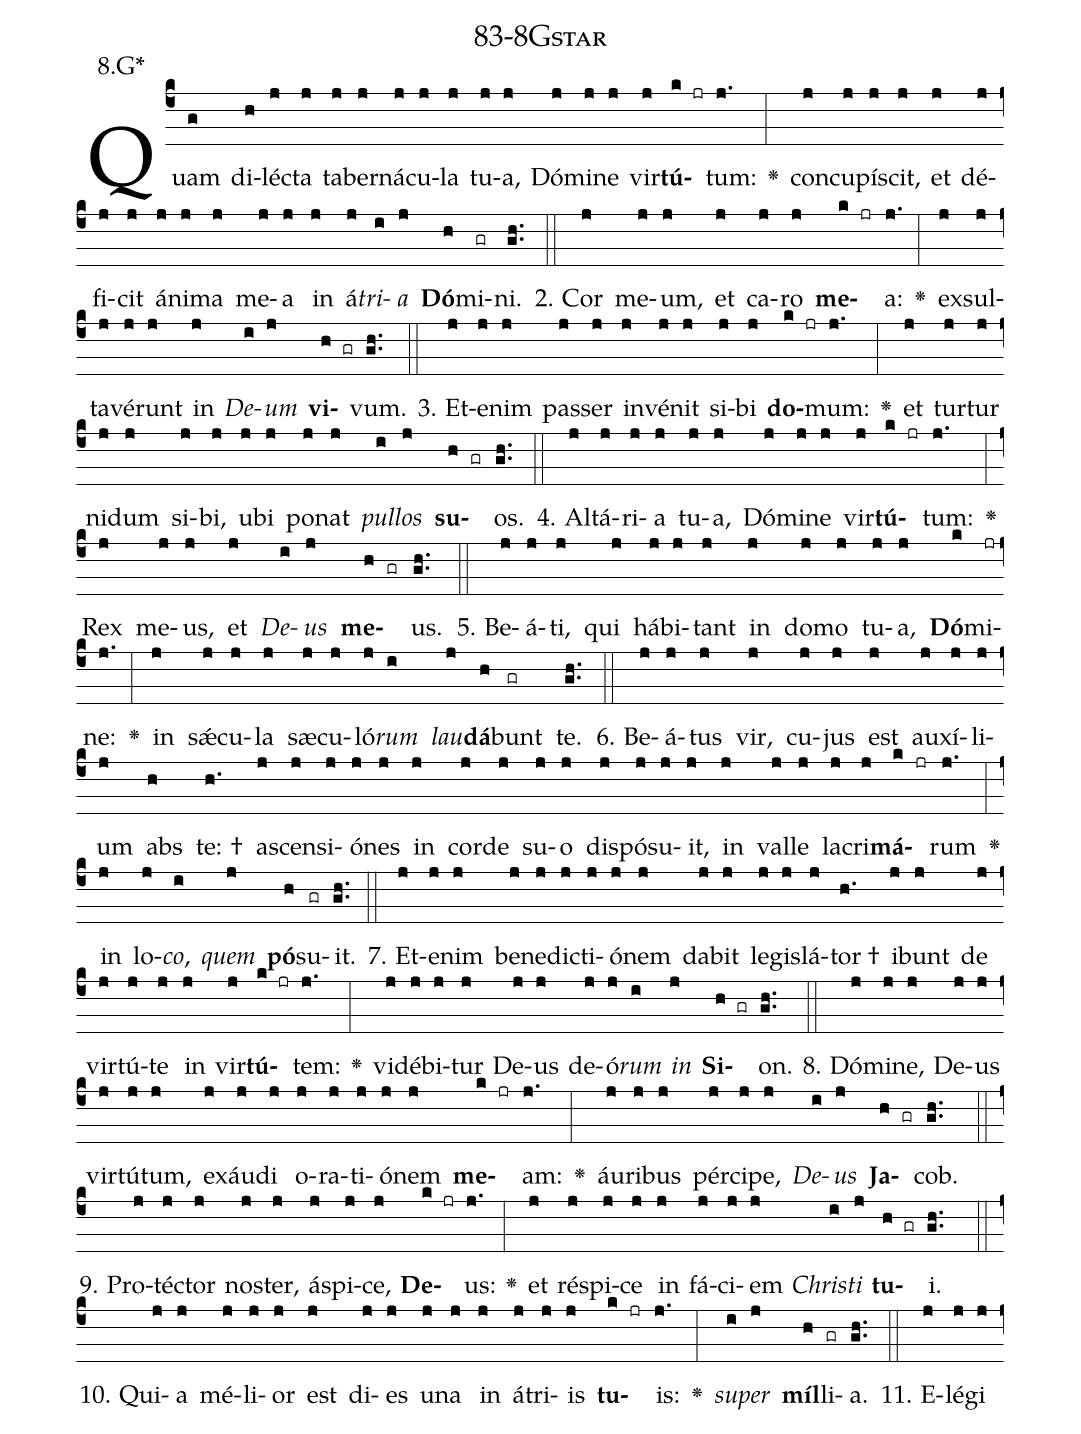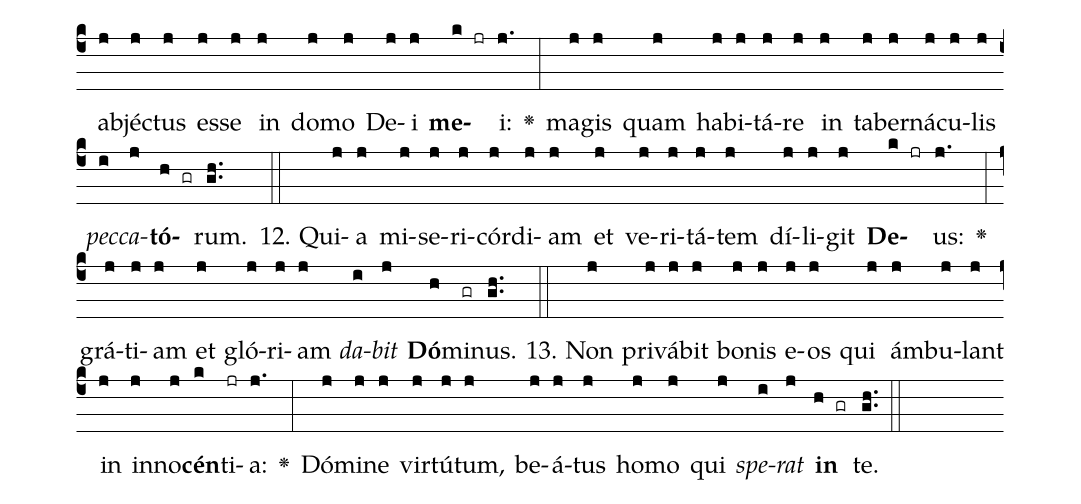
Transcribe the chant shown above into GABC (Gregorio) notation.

name: 83-8Gstar;
annotation: 8.G*;
%%
(c4)Quam(g) di(h)léc(j)ta(j) ta(j)ber(j)ná(j)cu(j)la(j) tu(j)a,(j) Dó(j)mi(j)ne(j) vir(j)<b>tú</b>(k jr)tum:(j.) <v>\greheightstar</v>(:) con(j)cu(j)pí(j)scit,(j) et(j) dé(j)fi(j)cit(j) á(j)ni(j)ma(j) me(j)a(j) in(j) á(j)<i>tri</i>(i)<i>a</i>(j) <b>Dó</b>(h)mi(gr)ni.(gh..) (::)
2. Cor(j) me(j)um,(j) et(j) ca(j)ro(j) <b>me</b>(k jr)a:(j.) <v>\greheightstar</v>(:) ex(j)sul(j)ta(j)vé(j)runt(j) in(j) <i>De</i>(i)<i>um</i>(j) <b>vi</b>(h gr)vum.(gh..) (::)
3. Et(j)e(j)nim(j) pas(j)ser(j) in(j)vé(j)nit(j) si(j)bi(j) <b>do</b>(k jr)mum:(j.) <v>\greheightstar</v>(:) et(j) tur(j)tur(j) ni(j)dum(j) si(j)bi,(j) u(j)bi(j) po(j)nat(j) <i>pul</i>(i)<i>los</i>(j) <b>su</b>(h gr)os.(gh..) (::)
4. Al(j)tá(j)ri(j)a(j) tu(j)a,(j) Dó(j)mi(j)ne(j) vir(j)<b>tú</b>(k jr)tum:(j.) <v>\greheightstar</v>(:) Rex(j) me(j)us,(j) et(j) <i>De</i>(i)<i>us</i>(j) <b>me</b>(h gr)us.(gh..) (::)
5. Be(j)á(j)ti,(j) qui(j) há(j)bi(j)tant(j) in(j) do(j)mo(j) tu(j)a,(j) <b>Dó</b>(k)mi(jr)ne:(j.) <v>\greheightstar</v>(:) in(j) sǽ(j)cu(j)la(j) sæ(j)cu(j)ló(j)<i>rum</i>(i) <i>lau</i>(j)<b>dá</b>(h)bunt(gr) te.(gh..) (::)
6. Be(j)á(j)tus(j) vir,(j) cu(j)jus(j) est(j) au(j)xí(j)li(j)um(j) abs(h) te: †(h.) a(j)scen(j)si(j)ó(j)nes(j) in(j) cor(j)de(j) su(j)o(j) dis(j)pó(j)su(j)it,(j) in(j) val(j)le(j) la(j)cri(j)<b>má</b>(k jr)rum(j.) <v>\greheightstar</v>(:) in(j) lo(j)<i>co</i>,(i) <i>quem</i>(j) <b>pó</b>(h)su(gr)it.(gh..) (::)
7. Et(j)e(j)nim(j) be(j)ne(j)dic(j)ti(j)ó(j)nem(j) da(j)bit(j) le(j)gis(j)lá(j)tor †(h.) i(j)bunt(j) de(j) vir(j)tú(j)te(j) in(j) vir(j)<b>tú</b>(k jr)tem:(j.) <v>\greheightstar</v>(:) vi(j)dé(j)bi(j)tur(j) De(j)us(j) de(j)ó(j)<i>rum</i>(i) <i>in</i>(j) <b>Si</b>(h gr)on.(gh..) (::)
8. Dó(j)mi(j)ne,(j) De(j)us(j) vir(j)tú(j)tum,(j) ex(j)áu(j)di(j) o(j)ra(j)ti(j)ó(j)nem(j) <b>me</b>(k jr)am:(j.) <v>\greheightstar</v>(:) áu(j)ri(j)bus(j) pér(j)ci(j)pe,(j) <i>De</i>(i)<i>us</i>(j) <b>Ja</b>(h gr)cob.(gh..) (::)
9. Pro(j)téc(j)tor(j) nos(j)ter,(j) á(j)spi(j)ce,(j) <b>De</b>(k jr)us:(j.) <v>\greheightstar</v>(:) et(j) ré(j)spi(j)ce(j) in(j) fá(j)ci(j)em(j) <i>Chris</i>(i)<i>ti</i>(j) <b>tu</b>(h gr)i.(gh..) (::)
10. Qui(j)a(j) mé(j)li(j)or(j) est(j) di(j)es(j) u(j)na(j) in(j) á(j)tri(j)is(j) <b>tu</b>(k jr)is:(j.) <v>\greheightstar</v>(:) <i>su</i>(i)<i>per</i>(j) <b>míl</b>(h)li(gr)a.(gh..) (::)
11. E(j)lé(j)gi(j) ab(j)jéc(j)tus(j) es(j)se(j) in(j) do(j)mo(j) De(j)i(j) <b>me</b>(k jr)i:(j.) <v>\greheightstar</v>(:) ma(j)gis(j) quam(j) ha(j)bi(j)tá(j)re(j) in(j) ta(j)ber(j)ná(j)cu(j)lis(j) <i>pec</i>(i)<i>ca</i>(j)<b>tó</b>(h gr)rum.(gh..) (::)
12. Qui(j)a(j) mi(j)se(j)ri(j)cór(j)di(j)am(j) et(j) ve(j)ri(j)tá(j)tem(j) dí(j)li(j)git(j) <b>De</b>(k jr)us:(j.) <v>\greheightstar</v>(:) grá(j)ti(j)am(j) et(j) gló(j)ri(j)am(j) <i>da</i>(i)<i>bit</i>(j) <b>Dó</b>(h)mi(gr)nus.(gh..) (::)
13. Non(j) pri(j)vá(j)bit(j) bo(j)nis(j) e(j)os(j) qui(j) ám(j)bu(j)lant(j) in(j) in(j)no(j)<b>cén</b>(k)ti(jr)a:(j.) <v>\greheightstar</v>(:) Dó(j)mi(j)ne(j) vir(j)tú(j)tum,(j) be(j)á(j)tus(j) ho(j)mo(j) qui(j) <i>spe</i>(i)<i>rat</i>(j) <b>in</b>(h gr) te.(gh..) (::)
